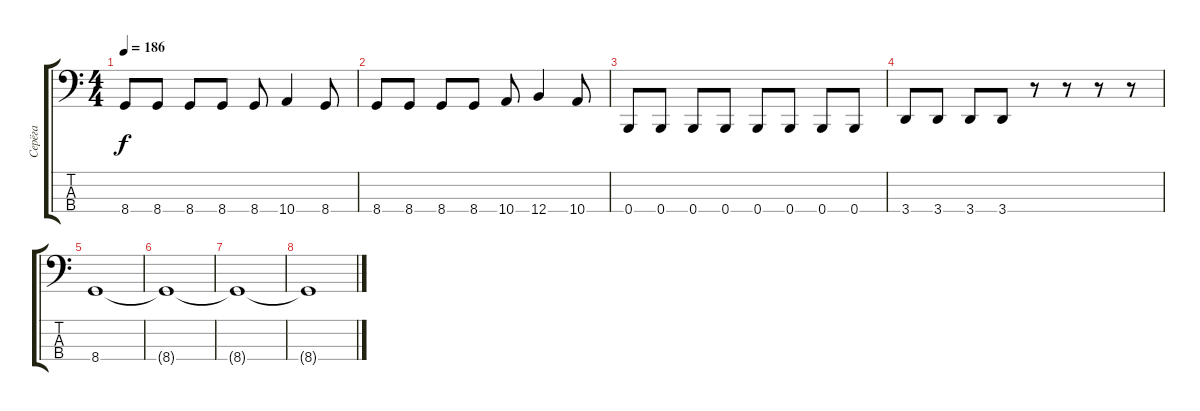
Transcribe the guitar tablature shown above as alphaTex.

\track ("Серёга" "Серёга") {instrument electricbasspick}
\staff {score tabs}
\tuning (E2 B1 Gb1 B0) {hide}
\ts (4 4)
\tempo 186
\clef f4
\ks c
8.4.8{dy f} 8.4.8 8.4.8 8.4.8 8.4.8 10.4.4 8.4.8 |
8.4.8 8.4.8 8.4.8 8.4.8 10.4.8 12.4.4 10.4.8 |
0.4.8 0.4.8 0.4.8 0.4.8 0.4.8 0.4.8 0.4.8 0.4.8 |
3.4.8 3.4.8 3.4.8 3.4.8 r.8 r.8 r.8 r.8 |
8.4.1 |
8.4{t}.1 |
8.4{t}.1 |
8.4{t}.1
